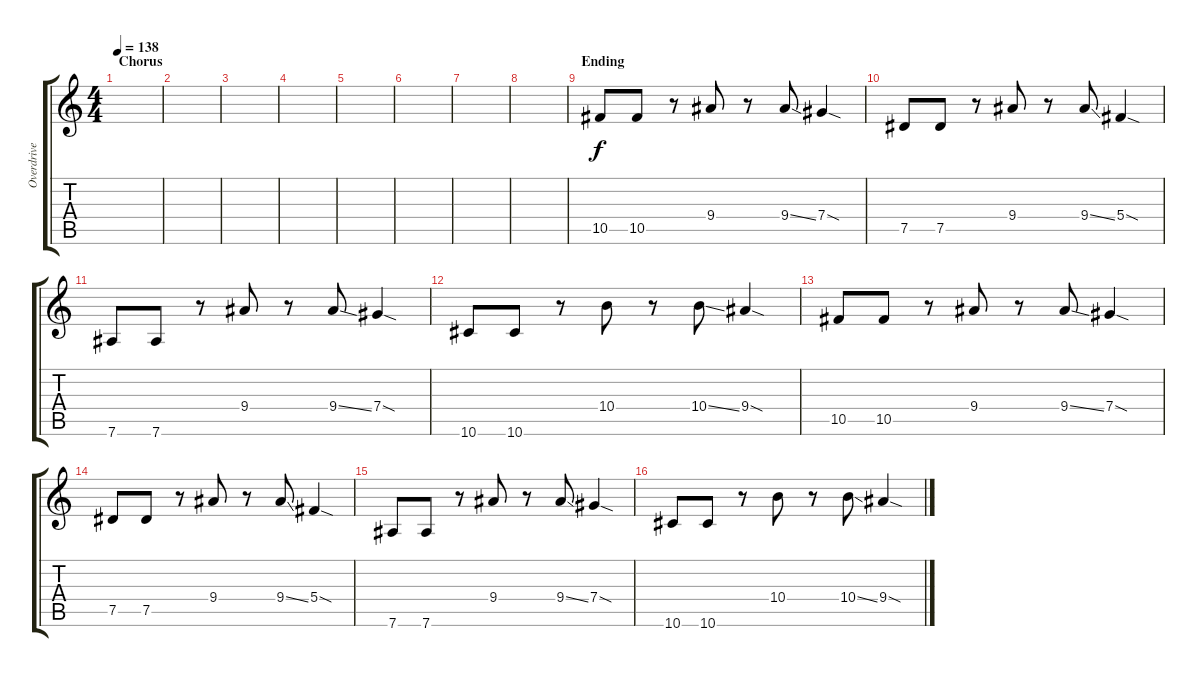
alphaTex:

\track ("Overdrive Theme" "Overdrive ") {instrument overdrivenguitar}
\staff {score tabs}
\tuning (Eb4 Bb3 Gb3 Db3 Ab2 Eb2) {hide}
\ts (4 4)
\section ("" "Chorus")
\tempo 138
\clef g2
\ks c
|
|
|
|
|
|
|
|
\section ("" "Ending")
10.5.8 10.5.8 r.8 9.4.8 r.8 9.4{ss}.8 7.4{sod}.4 |
7.5.8 7.5.8 r.8 9.4.8 r.8 9.4{ss}.8 5.4{sod}.4 |
7.6.8 7.6.8 r.8 9.4.8 r.8 9.4{ss}.8 7.4{sod}.4 |
10.6.8 10.6.8 r.8 10.4.8 r.8 10.4{ss}.8 9.4{sod}.4 |
10.5.8 10.5.8 r.8 9.4.8 r.8 9.4{ss}.8 7.4{sod}.4 |
7.5.8 7.5.8 r.8 9.4.8 r.8 9.4{ss}.8 5.4{sod}.4 |
7.6.8 7.6.8 r.8 9.4.8 r.8 9.4{ss}.8 7.4{sod}.4 |
10.6.8 10.6.8 r.8 10.4.8 r.8 10.4{ss}.8 9.4{sod}.4
